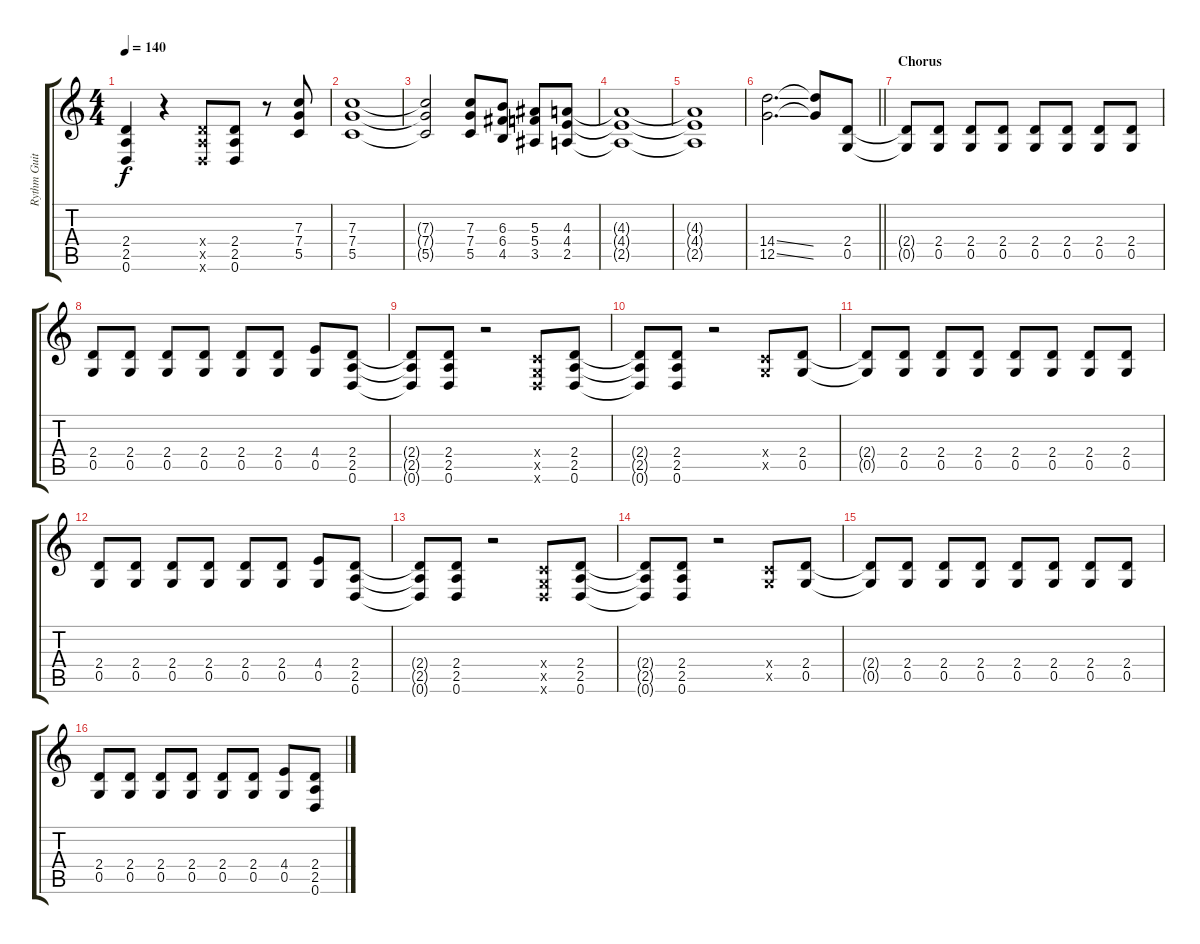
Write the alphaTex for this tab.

\track ("Rythm Guitar" "Rythm Guit") {instrument overdrivenguitar}
\staff {score tabs}
\tuning (D4 A3 F3 C3 G2 D2) {hide}
\ts (4 4)
\tempo 140
\clef g2
\ks c
(2.4{t} 2.5{t} 0.6{t}).4{dy f} r.4 (2.4{x} 2.5{x} 0.6{x}).8 (2.4 2.5 0.6).8 r.8 (7.3 7.4 5.5).8 |
(7.3 7.4 5.5).1 |
(7.3{t} 7.4{t} 5.5{t}).2 (7.3 7.4 5.5).8 (6.3 6.4 4.5).8 (5.3 5.4 3.5).8 (4.3 4.4 2.5).8 |
(4.3{t} 4.4{t} 2.5{t}).1 |
(4.3{t} 4.4{t} 2.5{t}).1 |
\barLineRight lightlight
(14.4{ss} 12.5{ss}).2{d} (14.4{t} 12.5{t}).8 (2.4 0.5).8 |
\section ("" "Chorus")
(2.4{t} 0.5{t}).8 (2.4 0.5).8 (2.4 0.5).8 (2.4 0.5).8 (2.4 0.5).8 (2.4 0.5).8 (2.4 0.5).8 (2.4 0.5).8 |
(2.4 0.5).8 (2.4 0.5).8 (2.4 0.5).8 (2.4 0.5).8 (2.4 0.5).8 (2.4 0.5).8 (4.4 0.5).8 (2.4 2.5 0.6).8 |
(2.4{t} 2.5{t} 0.6{t}).8 (2.4 2.5 0.6).8 r.2 (0.4{x} 0.5{x} 0.6{x}).8 (2.4 2.5 0.6).8 |
(2.4{t} 2.5{t} 0.6{t}).8 (2.4 2.5 0.6).8 r.2 (0.4{x} 0.5{x}).8 (2.4 0.5).8 |
(2.4{t} 0.5{t}).8 (2.4 0.5).8 (2.4 0.5).8 (2.4 0.5).8 (2.4 0.5).8 (2.4 0.5).8 (2.4 0.5).8 (2.4 0.5).8 |
(2.4 0.5).8 (2.4 0.5).8 (2.4 0.5).8 (2.4 0.5).8 (2.4 0.5).8 (2.4 0.5).8 (4.4 0.5).8 (2.4 2.5 0.6).8 |
(2.4{t} 2.5{t} 0.6{t}).8 (2.4 2.5 0.6).8 r.2 (0.4{x} 0.5{x} 0.6{x}).8 (2.4 2.5 0.6).8 |
(2.4{t} 2.5{t} 0.6{t}).8 (2.4 2.5 0.6).8 r.2 (0.4{x} 0.5{x}).8 (2.4 0.5).8 |
(2.4{t} 0.5{t}).8 (2.4 0.5).8 (2.4 0.5).8 (2.4 0.5).8 (2.4 0.5).8 (2.4 0.5).8 (2.4 0.5).8 (2.4 0.5).8 |
(2.4 0.5).8 (2.4 0.5).8 (2.4 0.5).8 (2.4 0.5).8 (2.4 0.5).8 (2.4 0.5).8 (4.4 0.5).8 (2.4 2.5 0.6).8
